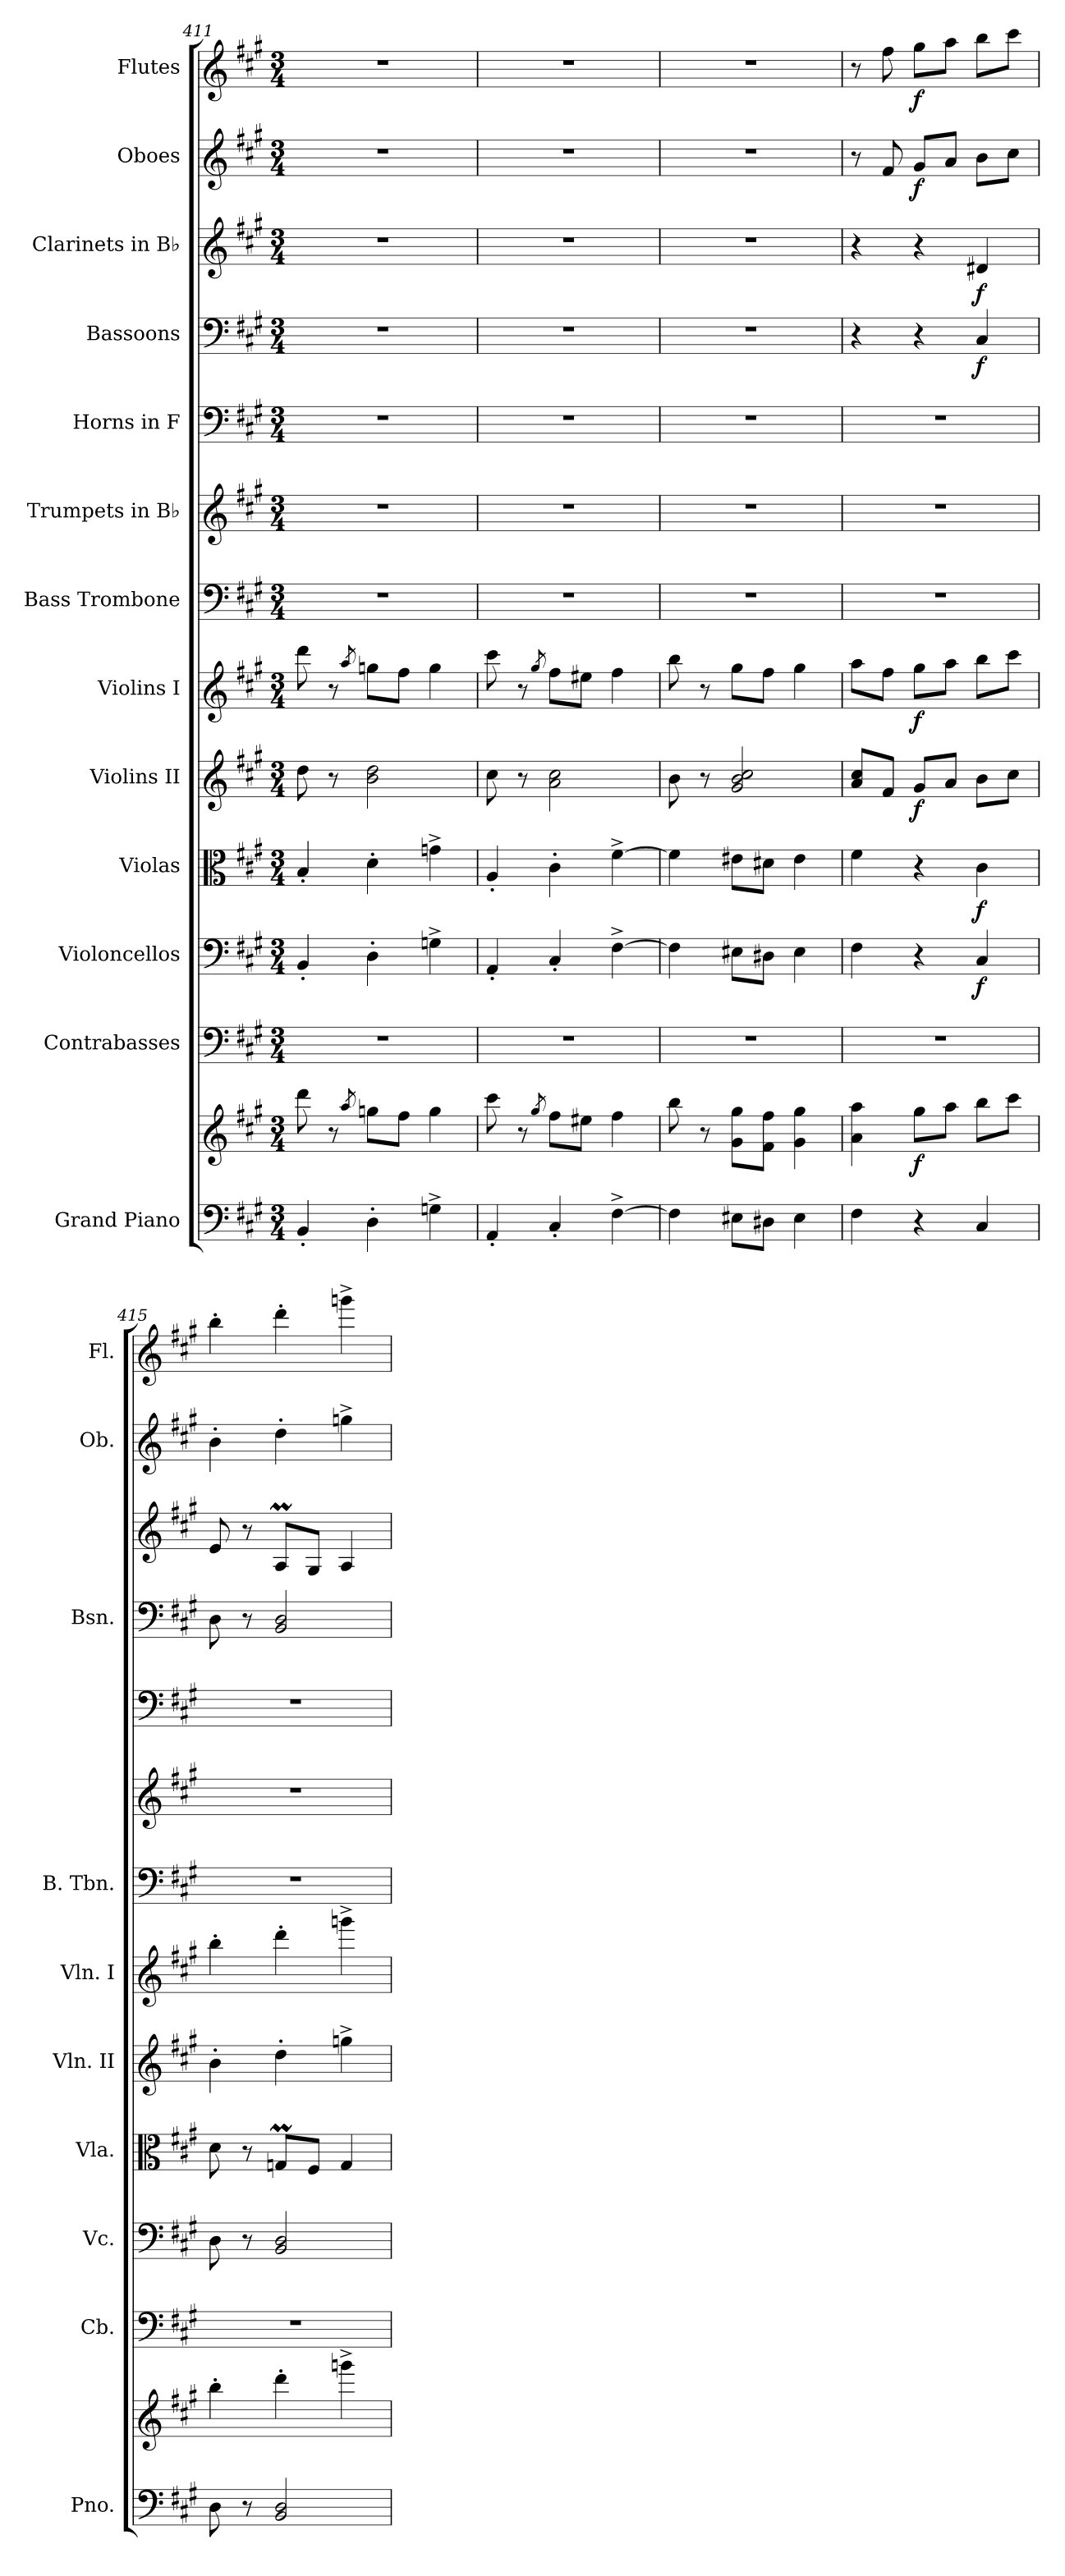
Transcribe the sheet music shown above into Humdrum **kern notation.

**kern	**kern	**dynam	**kern	**kern	**dynam	**kern	**dynam	**kern	**dynam	**kern	**dynam	**kern	**kern	**kern	**kern	**dynam	**kern	**dynam	**kern	**dynam	**kern	**dynam
*part13	*part13	*part13	*part12	*part11	*part11	*part10	*part10	*part9	*part9	*part8	*part8	*part7	*part6	*part5	*part4	*part4	*part3	*part3	*part2	*part2	*part1	*part1
*staff14	*staff13	*staff13/14	*staff12	*staff11	*staff11	*staff10	*staff10	*staff9	*staff9	*staff8	*staff8	*staff7	*staff6	*staff5	*staff4	*staff4	*staff3	*staff3	*staff2	*staff2	*staff1	*staff1
*I"Grand Piano	*	*	*I"Contrabasses	*I"Violoncellos	*	*I"Violas	*	*I"Violins II	*	*I"Violins I	*	*I"Bass Trombone	*I"Trumpets in B♭	*I"Horns in F	*I"Bassoons	*	*I"Clarinets in B♭	*	*I"Oboes	*	*I"Flutes	*
*I'Pno.	*	*	*I'Cb.	*I'Vc.	*	*I'Vla.	*	*I'Vln. II	*	*I'Vln. I	*	*I'B. Tbn.	*	*	*I'Bsn.	*	*	*	*I'Ob.	*	*I'Fl.	*
*clefF4	*clefG2	*	*clefF4	*clefF4	*	*clefC3	*	*clefG2	*	*clefG2	*	*clefF4	*clefG2	*clefF4	*clefF4	*	*clefG2	*	*clefG2	*	*clefG2	*
*	*	*	*ITrd7c12	*	*	*	*	*	*	*	*	*	*ITrd1c2	*ITrd4c7	*	*	*ITrd1c2	*	*	*	*	*
*k[f#c#g#]	*k[f#c#g#]	*	*k[f#c#g#]	*k[f#c#g#]	*	*k[f#c#g#]	*	*k[f#c#g#]	*	*k[f#c#g#]	*	*k[f#c#g#]	*k[f#]	*k[f#c#]	*k[f#c#g#]	*	*k[f#]	*	*k[f#c#g#]	*	*k[f#c#g#]	*
*M3/4	*M3/4	*	*M3/4	*M3/4	*	*M3/4	*	*M3/4	*	*M3/4	*	*M3/4	*M3/4	*M3/4	*M3/4	*	*M3/4	*	*M3/4	*	*M3/4	*
=411	=411	=411	=411	=411	=411	=411	=411	=411	=411	=411	=411	=411	=411	=411	=411	=411	=411	=411	=411	=411	=411	=411
4BB'/	8ddd\	.	2.r	4BB'/	.	4B'/	.	8dd\	.	8ddd\	.	2.r	2.r	2.r	2.r	.	2.r	.	2.r	.	2.r	.
.	8r	.	.	.	.	.	.	8r	.	8r	.	.	.	.	.	.	.	.	.	.	.	.
.	8qaa/	.	.	.	.	.	.	.	.	8qaa/	.	.	.	.	.	.	.	.	.	.	.	.
4D'\	8ggn\L	.	.	4D'\	.	4d'\	.	2b\ 2dd\	.	8ggn\L	.	.	.	.	.	.	.	.	.	.	.	.
.	8ff#\J	.	.	.	.	.	.	.	.	8ff#\J	.	.	.	.	.	.	.	.	.	.	.	.
4Gn^\	4gg\	.	.	4Gn^\	.	4gn^\	.	.	.	4gg\	.	.	.	.	.	.	.	.	.	.	.	.
=412	=412	=412	=412	=412	=412	=412	=412	=412	=412	=412	=412	=412	=412	=412	=412	=412	=412	=412	=412	=412	=412	=412
4AA'/	8ccc#\	.	2.r	4AA'/	.	4A'/	.	8cc#\	.	8ccc#\	.	2.r	2.r	2.r	2.r	.	2.r	.	2.r	.	2.r	.
.	8r	.	.	.	.	.	.	8r	.	8r	.	.	.	.	.	.	.	.	.	.	.	.
.	8qgg#/	.	.	.	.	.	.	.	.	8qgg#/	.	.	.	.	.	.	.	.	.	.	.	.
4C#'/	8ff#\L	.	.	4C#'/	.	4c#'\	.	2a\ 2cc#\	.	8ff#\L	.	.	.	.	.	.	.	.	.	.	.	.
.	8ee#X\J	.	.	.	.	.	.	.	.	8ee#X\J	.	.	.	.	.	.	.	.	.	.	.	.
[4F#^\	4ff#\	.	.	[4F#^\	.	[4f#^\	.	.	.	4ff#\	.	.	.	.	.	.	.	.	.	.	.	.
=413	=413	=413	=413	=413	=413	=413	=413	=413	=413	=413	=413	=413	=413	=413	=413	=413	=413	=413	=413	=413	=413	=413
4F#\]	8bb\	.	2.r	4F#\]	.	4f#\]	.	8b\	.	8bb\	.	2.r	2.r	2.r	2.r	.	2.r	.	2.r	.	2.r	.
.	8r	.	.	.	.	.	.	8r	.	8r	.	.	.	.	.	.	.	.	.	.	.	.
8E#X\L	8g#\ 8gg#\L	.	.	8E#X\L	.	8e#X\L	.	2g#/ 2b/ 2cc#/	.	8gg#\L	.	.	.	.	.	.	.	.	.	.	.	.
8D#X\J	8f#\ 8ff#\J	.	.	8D#X\J	.	8d#X\J	.	.	.	8ff#\J	.	.	.	.	.	.	.	.	.	.	.	.
4E#\	4g#\ 4gg#\	.	.	4E#\	.	4e#\	.	.	.	4gg#\	.	.	.	.	.	.	.	.	.	.	.	.
=414	=414	=414	=414	=414	=414	=414	=414	=414	=414	=414	=414	=414	=414	=414	=414	=414	=414	=414	=414	=414	=414	=414
4F#\	4a\ 4aa\	.	2.r	4F#\	.	4f#\	.	8a/ 8cc#/L	.	8aa\L	.	2.r	2.r	2.r	4r	.	4r	.	8r	.	8r	.
.	.	.	.	.	.	.	.	8f#/J	.	8ff#\J	.	.	.	.	.	.	.	.	8f#/	.	8ff#\	.
!	!	!LO:DY:b	!	!	!	!	!	!	!LO:DY:b	!	!LO:DY:b	!	!	!	!	!	!	!	!	!LO:DY:b	!	!LO:DY:b
4r	8gg#\L	f	.	4r	.	4r	.	8g#/L	f	8gg#\L	f	.	.	.	4r	.	4r	.	8g#/L	f	8gg#\L	f
.	8aa\J	.	.	.	.	.	.	8a/J	.	8aa\J	.	.	.	.	.	.	.	.	8a/J	.	8aa\J	.
!	!	!	!	!	!LO:DY:b	!	!LO:DY:b	!	!	!	!	!	!	!	!	!LO:DY:b	!	!LO:DY:b	!	!	!	!
4C#/	8bb\L	.	.	4C#/	f	4c#\	f	8b\L	.	8bb\L	.	.	.	.	4C#/	f	4c#X/	f	8b\L	.	8bb\L	.
.	8ccc#\J	.	.	.	.	.	.	8cc#\J	.	8ccc#\J	.	.	.	.	.	.	.	.	8cc#\J	.	8ccc#\J	.
=415	=415	=415	=415	=415	=415	=415	=415	=415	=415	=415	=415	=415	=415	=415	=415	=415	=415	=415	=415	=415	=415	=415
8D\	4bb'\	.	2.r	8D\	.	8d\	.	4b'\	.	4bb'\	.	2.r	2.r	2.r	8D\	.	8d/	.	4b'\	.	4bb'\	.
8r	.	.	.	8r	.	8r	.	.	.	.	.	.	.	.	8r	.	8r	.	.	.	.	.
2BB/ 2D/	4ddd'\	.	.	2BB/ 2D/	.	8GnM/L	.	4dd'\	.	4ddd'\	.	.	.	.	2BB/ 2D/	.	8GM/L	.	4dd'\	.	4ddd'\	.
.	.	.	.	.	.	8F#/J	.	.	.	.	.	.	.	.	.	.	8F#/J	.	.	.	.	.
.	4gggn^\	.	.	.	.	4G/	.	4ggn^\	.	4gggn^\	.	.	.	.	.	.	4G/	.	4ggn^\	.	4gggn^\	.
=	=	=	=	=	=	=	=	=	=	=	=	=	=	=	=	=	=	=	=	=	=	=
*-	*-	*-	*-	*-	*-	*-	*-	*-	*-	*-	*-	*-	*-	*-	*-	*-	*-	*-	*-	*-	*-	*-
